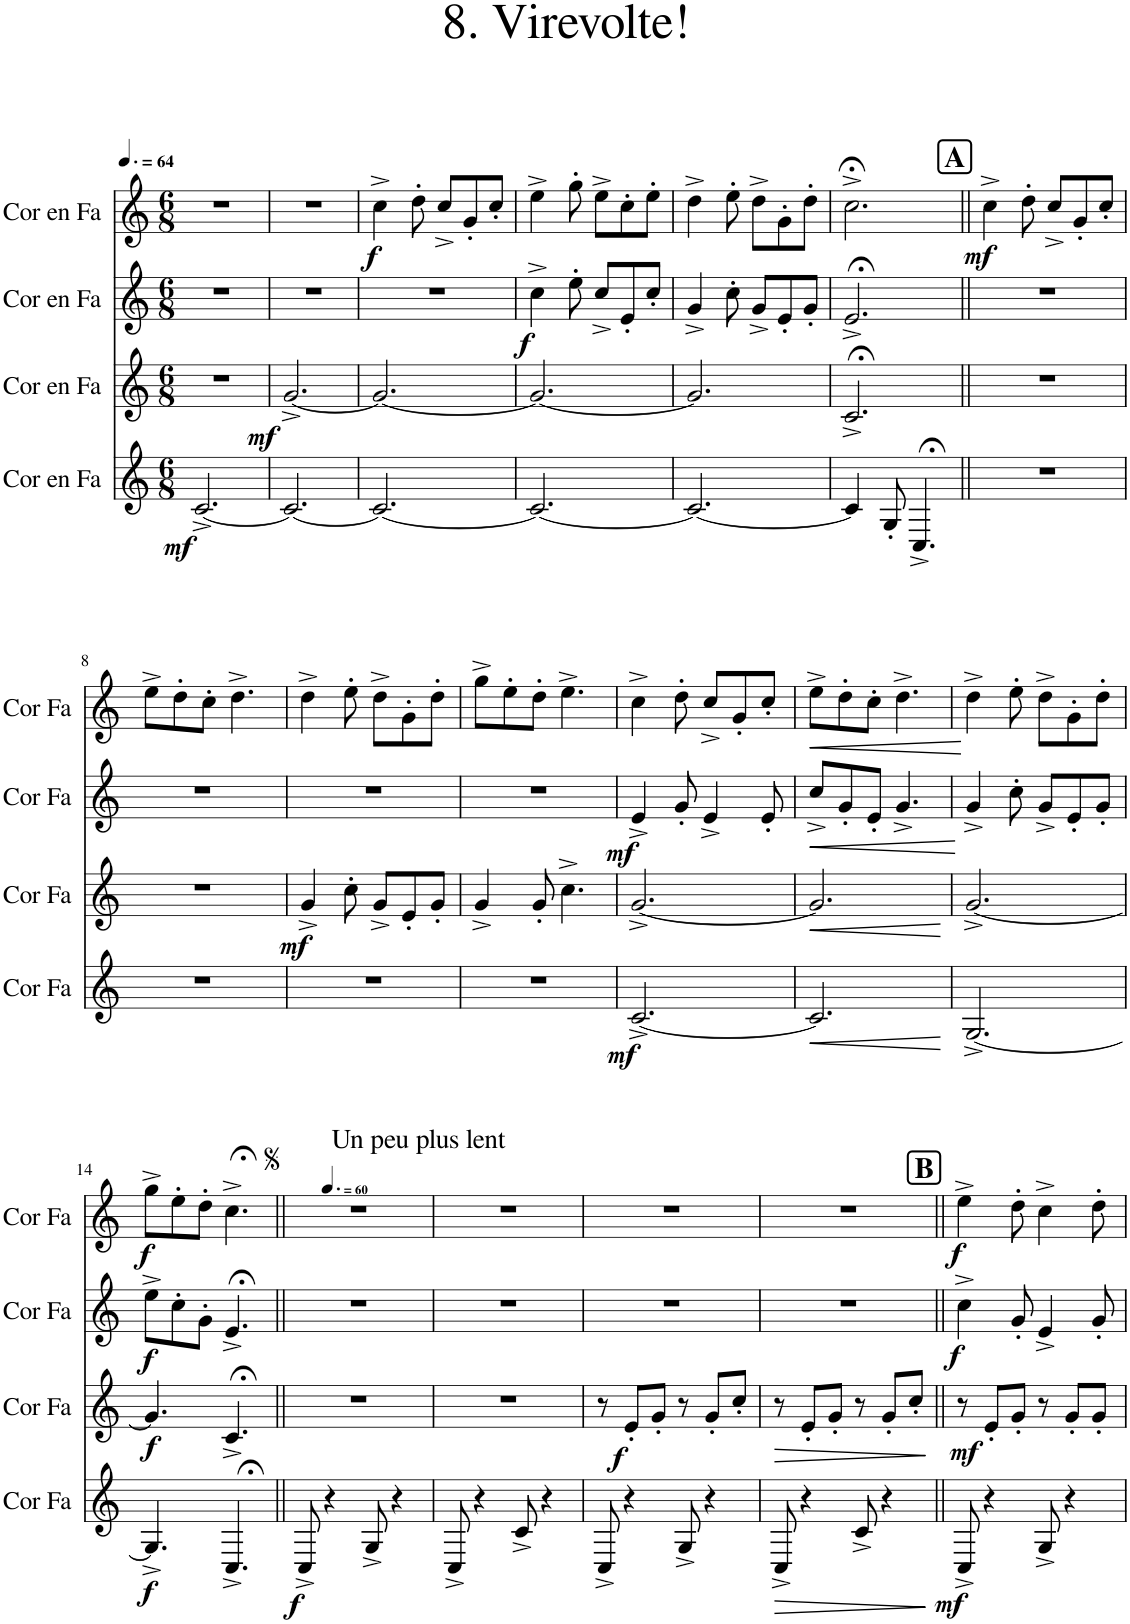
**kern	**dynam	**kern	**dynam	**kern	**dynam	**kern	**dynam
*part4	*part4	*part3	*part3	*part2	*part2	*part1	*part1
*staff4	*staff4	*staff3	*staff3	*staff2	*staff2	*staff1	*staff1
*I"Cor en Fa	*	*I"Cor en Fa	*	*I"Cor en Fa	*	*I"Cor en Fa	*
*I'Cor Fa	*	*I'Cor Fa	*	*I'Cor Fa	*	*I'Cor Fa	*
*clefG2	*	*clefG2	*	*clefG2	*	*clefG2	*
*Trd4c7	*	*Trd4c7	*	*Trd4c7	*	*Trd4c7	*
*k[]	*	*k[]	*	*k[]	*	*k[]	*
*M6/8	*	*M6/8	*	*M6/8	*	*M6/8	*
*MM96	*	*MM96	*	*MM96	*	*MM96	*
=1	=1	=1	=1	=1	=1	=1	=1
!	!LO:DY:b	!	!LO:DY:b	!	!	!	!
[2.c^/	mf	2.r	mf	2.r	.	2.r	.
=2	=2	=2	=2	=2	=2	=2	=2
2.c/_	.	[2.g^/	.	2.r	.	2.r	.
=3	=3	=3	=3	=3	=3	=3	=3
!	!	!	!	!	!	!	!LO:DY:b
2.c/_	.	2.g/_	.	2.r	.	4cc^\	f
.	.	.	.	.	.	8dd'\	.
.	.	.	.	.	.	8cc^/L	.
.	.	.	.	.	.	8g'/	.
.	.	.	.	.	.	8cc'/J	.
=4	=4	=4	=4	=4	=4	=4	=4
!	!	!	!	!	!LO:DY:b	!	!
2.c/_	.	2.g/_	.	4cc^\	f	4ee^\	.
.	.	.	.	8ee'\	.	8gg'\	.
.	.	.	.	8cc^/L	.	8ee^\L	.
.	.	.	.	8e'/	.	8cc'\	.
.	.	.	.	8cc'/J	.	8ee'\J	.
=5	=5	=5	=5	=5	=5	=5	=5
2.c/_	.	2.g/]	.	4g^/	.	4dd^\	.
.	.	.	.	8cc'\	.	8ee'\	.
.	.	.	.	8g^/L	.	8dd^\L	.
.	.	.	.	8e'/	.	8g'\	.
.	.	.	.	8g'/J	.	8dd'\J	.
=6	=6	=6	=6	=6	=6	=6	=6
4c/]	.	2.c;<^/	.	2.e;<^/	.	2.cc;<^\	.
8G'/	.	.	.	.	.	.	.
4.C;<^/	.	.	.	.	.	.	.
!!LO:REH:place=s1:a:B:cj:fs=14:t=A
=7||	=7||	=7||	=7||	=7||	=7||	=7||	=7||
!	!	!	!	!	!	!	!LO:DY:b
2.r	.	2.r	.	2.r	.	4cc^\	mf
.	.	.	.	.	.	8dd'\	.
.	.	.	.	.	.	8cc^/L	.
.	.	.	.	.	.	8g'/	.
.	.	.	.	.	.	8cc'/J	.
!!LO:LB:g=z
=8	=8	=8	=8	=8	=8	=8	=8
2.r	.	2.r	.	2.r	.	8ee^\L	.
.	.	.	.	.	.	8dd'\	.
.	.	.	.	.	.	8cc'\J	.
.	.	.	.	.	.	4.dd^\	.
=9	=9	=9	=9	=9	=9	=9	=9
!	!	!	!LO:DY:b	!	!	!	!
2.r	.	4g^/	mf	2.r	.	4dd^\	.
.	.	8cc'\	.	.	.	8ee'\	.
.	.	8g^/L	.	.	.	8dd^\L	.
.	.	8e'/	.	.	.	8g'\	.
.	.	8g'/J	.	.	.	8dd'\J	.
=10	=10	=10	=10	=10	=10	=10	=10
2.r	.	4g^/	.	2.r	.	8gg^\L	.
.	.	.	.	.	.	8ee'\	.
.	.	8g'/	.	.	.	8dd'\J	.
.	.	4.cc^\	.	.	.	4.ee^\	.
=11	=11	=11	=11	=11	=11	=11	=11
!	!LO:DY:b	!	!	!	!LO:DY:b	!	!
[2.c^/	mf	[2.g^/	.	4e^/	mf	4cc^\	.
.	.	.	.	8g'/	.	8dd'\	.
.	.	.	.	4e^/	.	8cc^/L	.
.	.	.	.	.	.	8g'/	.
.	.	.	.	8e'/	.	8cc'/J	.
=12	=12	=12	=12	=12	=12	=12	=12
!	!LO:HP:b	!	!LO:HP:b	!	!LO:HP:b	!	!LO:HP:b
2.c/]	<	2.g/]	<	8cc^/L	<	8ee^\L	<
.	.	.	.	8g'/	.	8dd'\	.
.	.	.	.	8e'/J	.	8cc'\J	.
.	.	.	.	4.g^/	.	4.dd^\	.
.	[	.	[	.	[	.	[
=13	=13	=13	=13	=13	=13	=13	=13
[2.G^/	.	[2.g^/	.	4g^/	.	4dd^\	.
.	.	.	.	8cc'\	.	8ee'\	.
.	.	.	.	8g^/L	.	8dd^\L	.
.	.	.	.	8e'/	.	8g'\	.
.	.	.	.	8g'/J	.	8dd'\J	.
!!LO:LB:g=z
=14	=14	=14	=14	=14	=14	=14	=14
!	!LO:DY:b	!	!LO:DY:b	!	!LO:DY:b	!	!LO:DY:b
4.G;<^/]	f	4.g/]	f	8ee^\L	f	8gg^\L	f
.	.	.	.	8cc'\	.	8ee'\	.
.	.	.	.	8g'\J	.	8dd'\J	.
4.C^/	.	4.c;<^/	.	4.e;<^/	.	4.cc;<^\	.
=15||	=15||	=15||	=15||	=15||	=15||	=15||	=15||
*	*	*	*	*	*	*MM90	*
!	!	!	!	!	!	!LO:TX:a:t=Un peu plus lent	!
!	!LO:DY:b	!	!	!	!	!	!
8C^/	f	2.r	.	2.r	.	2.r	.
4r	.	.	.	.	.	.	.
8G^/	.	.	.	.	.	.	.
4r	.	.	.	.	.	.	.
=16	=16	=16	=16	=16	=16	=16	=16
8C^/	.	2.r	.	2.r	.	2.r	.
4r	.	.	.	.	.	.	.
8c^/	.	.	.	.	.	.	.
4r	.	.	.	.	.	.	.
=17	=17	=17	=17	=17	=17	=17	=17
8C^/	.	8r	.	2.r	.	2.r	.
!	!	!	!LO:DY:b	!	!	!	!
4r	.	8e'/L	f	.	.	.	.
.	.	8g'/J	.	.	.	.	.
8G^/	.	8r	.	.	.	.	.
4r	.	8g'/L	.	.	.	.	.
.	.	8cc'/J	.	.	.	.	.
=18	=18	=18	=18	=18	=18	=18	=18
!	!LO:HP:b	!	!LO:HP:b	!	!	!	!
8C^/	>	8r	>	2.r	.	2.r	.
4r	.	8e'/L	.	.	.	.	.
.	.	8g'/J	.	.	.	.	.
8c^/	.	8r	.	.	.	.	.
4r	.	8g'/L	.	.	.	.	.
.	.	8cc'/J	.	.	.	.	.
.	]	.	]	.	.	.	.
!!LO:REH:place=s1:a:B:cj:fs=14:t=B
=19||	=19||	=19||	=19||	=19||	=19||	=19||	=19||
!	!LO:DY:b	!	!LO:DY:b	!	!LO:DY:b	!	!LO:DY:b
8C^/	mf	8r	mf	4cc^\	f	4ee^\	f
4r	.	8e'/L	.	.	.	.	.
.	.	8g'/J	.	8g'/	.	8dd'\	.
8G^/	.	8r	.	4e^/	.	4cc^\	.
4r	.	8g'/L	.	.	.	.	.
.	.	8g'/J	.	8g'/	.	8dd'\	.
=	=	=	=	=	=	=	=
*-	*-	*-	*-	*-	*-	*-	*-
